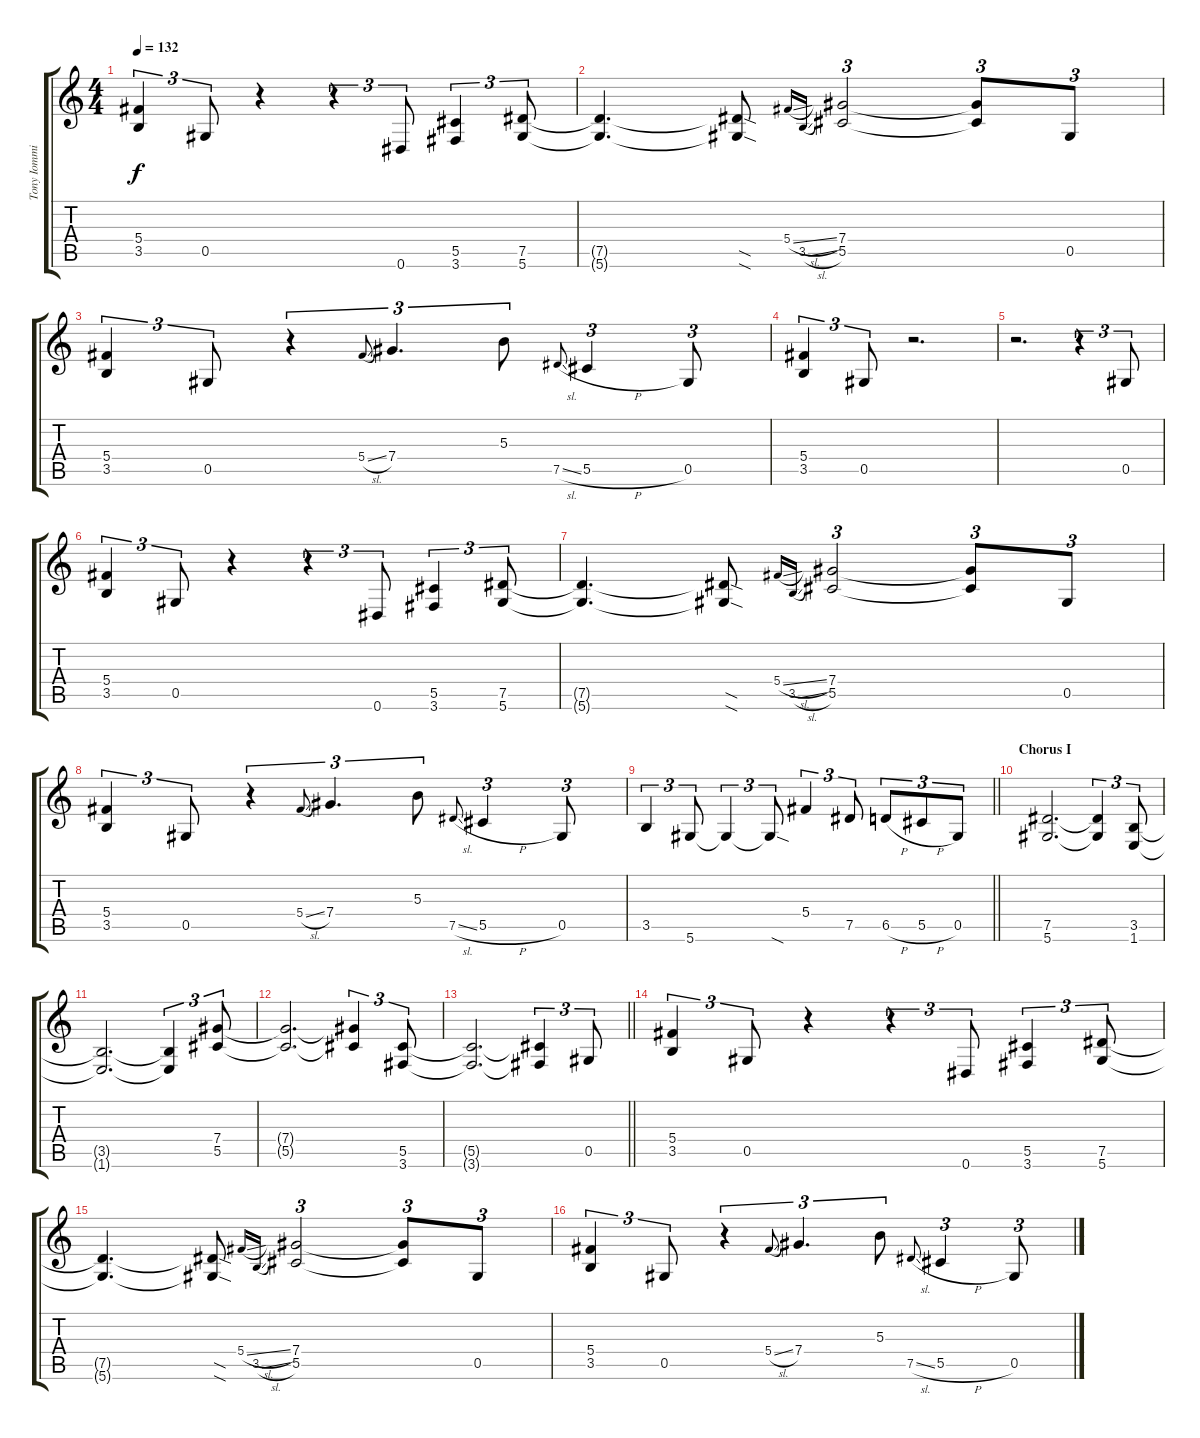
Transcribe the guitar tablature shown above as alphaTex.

\track ("Tony Iommi - Lead" "Tony Iommi") {instrument distortionguitar}
\staff {score tabs}
\tuning (Eb4 Bb3 Gb3 Db3 Ab2 Eb2) {hide}
\ts (4 4)
\tempo 132
\clef g2
\ks c
(5.4 3.5).4{tu (3 2) dy f} 0.5.8{tu (3 2)} r.4 r.4{tu (3 2)} 0.6.8{tu (3 2)} (5.5 3.6).4{tu (3 2)} (7.5 5.6).8{tu (3 2)} |
(7.5{t} 5.6{t}).4{d} (7.5{sod t} 5.6{sod t}).8 5.4{sl}.16{gr onbeat} 3.5{sl}.16{gr onbeat} (7.4 5.5).2{tu (3 2)} (7.4{t} 5.5{t}).8{tu (3 2)} 0.5.8{tu (3 2)} |
(5.4 3.5).4{tu (3 2)} 0.5.8{tu (3 2)} r.4{tu (3 2)} 5.4{sl}.8{gr onbeat} 7.4.4{d tu (3 2)} 5.3.8{tu (3 2)} 7.5{sl}.8{gr onbeat} 5.5{h}.4{tu (3 2)} 0.5.8{tu (3 2)} |
(5.4 3.5).4{tu (3 2)} 0.5.8{tu (3 2)} r.2{d} |
r.2{d} r.4{tu (3 2)} 0.5.8{tu (3 2)} |
(5.4 3.5).4{tu (3 2)} 0.5.8{tu (3 2)} r.4 r.4{tu (3 2)} 0.6.8{tu (3 2)} (5.5 3.6).4{tu (3 2)} (7.5 5.6).8{tu (3 2)} |
(7.5{t} 5.6{t}).4{d} (7.5{sod t} 5.6{sod t}).8 5.4{sl}.16{gr onbeat} 3.5{sl}.16{gr onbeat} (7.4 5.5).2{tu (3 2)} (7.4{t} 5.5{t}).8{tu (3 2)} 0.5.8{tu (3 2)} |
(5.4 3.5).4{tu (3 2)} 0.5.8{tu (3 2)} r.4{tu (3 2)} 5.4{sl}.8{gr onbeat} 7.4.4{d tu (3 2)} 5.3.8{tu (3 2)} 7.5{sl}.8{gr onbeat} 5.5{h}.4{tu (3 2)} 0.5.8{tu (3 2)} |
\barLineRight lightlight
3.5.4{tu (3 2)} 5.6.8{tu (3 2)} 5.6{t}.4{tu (3 2)} 5.6{sod t}.8{tu (3 2)} 5.4.4{tu (3 2)} 7.5.8{tu (3 2)} 6.5{h}.8{tu (3 2)} 5.5{h}.8{tu (3 2)} 0.5.8{tu (3 2)} |
\section ("" "Chorus I")
(7.5 5.6).2{d} (7.5{t} 5.6{t}).4{tu (3 2)} (3.5 1.6).8{tu (3 2)} |
(3.5{t} 1.6{t}).2{d} (3.5{t} 1.6{t}).4{tu (3 2)} (7.4 5.5).8{tu (3 2)} |
(7.4{t} 5.5{t}).2{d} (7.4{t} 5.5{t}).4{tu (3 2)} (5.5 3.6).8{tu (3 2)} |
\barLineRight lightlight
(5.5{t} 3.6{t}).2{d} (5.5{t} 3.6{t}).4{tu (3 2)} 0.5.8{tu (3 2)} |
\section ("" "")
(5.4 3.5).4{tu (3 2)} 0.5.8{tu (3 2)} r.4 r.4{tu (3 2)} 0.6.8{tu (3 2)} (5.5 3.6).4{tu (3 2)} (7.5 5.6).8{tu (3 2)} |
(7.5{t} 5.6{t}).4{d} (7.5{sod t} 5.6{sod t}).8 5.4{sl}.16{gr onbeat} 3.5{sl}.16{gr onbeat} (7.4 5.5).2{tu (3 2)} (7.4{t} 5.5{t}).8{tu (3 2)} 0.5.8{tu (3 2)} |
(5.4 3.5).4{tu (3 2)} 0.5.8{tu (3 2)} r.4{tu (3 2)} 5.4{sl}.8{gr onbeat} 7.4.4{d tu (3 2)} 5.3.8{tu (3 2)} 7.5{sl}.8{gr onbeat} 5.5{h}.4{tu (3 2)} 0.5.8{tu (3 2)}
